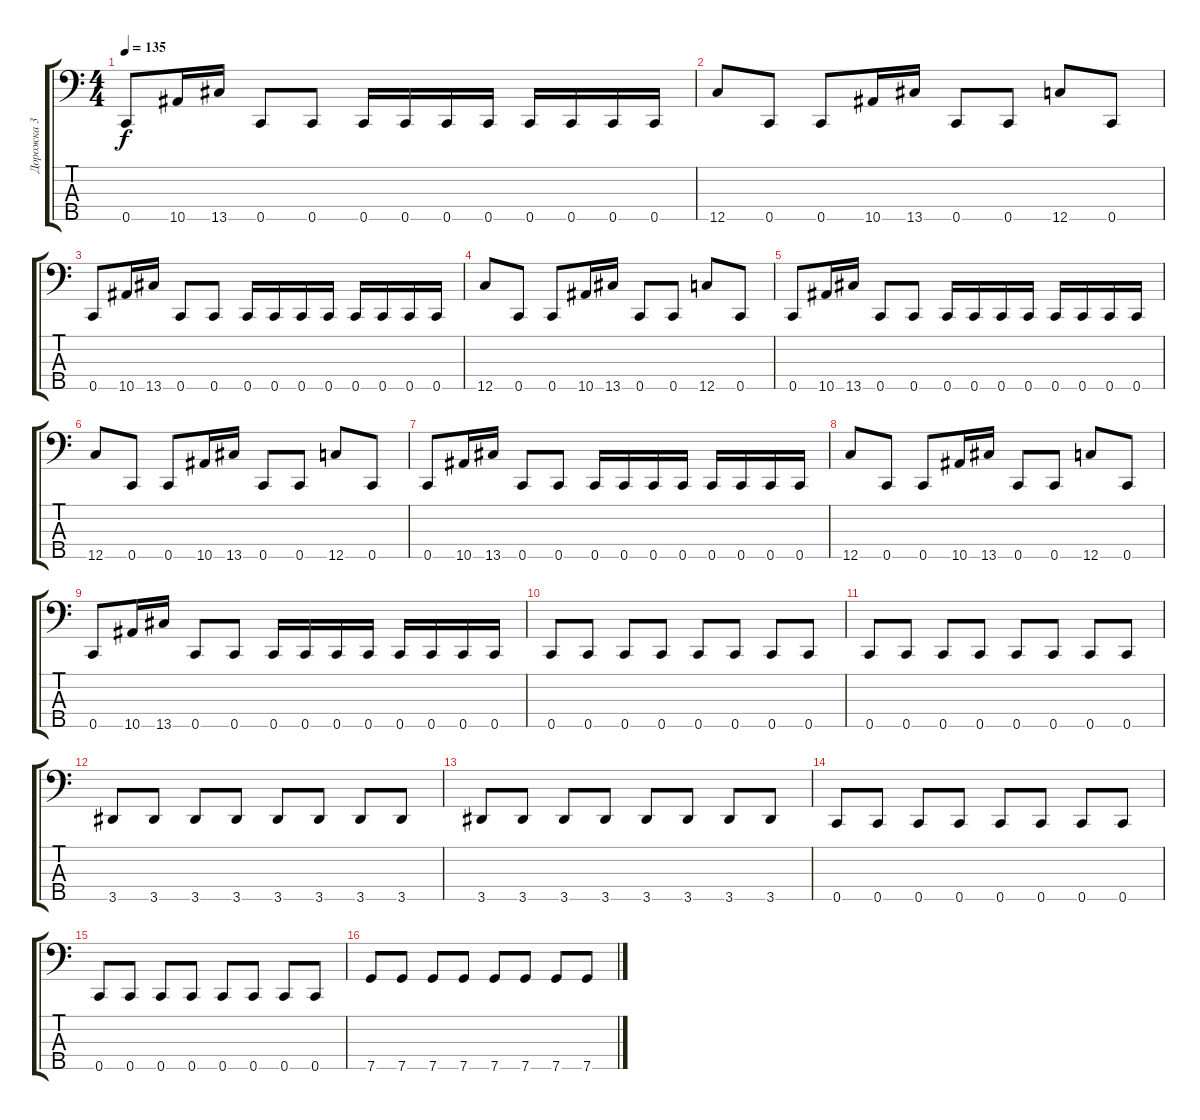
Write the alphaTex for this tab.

\track ("Дорожка 3" "Дорожка 3") {instrument electricbassfinger}
\staff {score tabs}
\tuning (Ab2 Eb2 Bb1 F1 C1) {hide}
\ts (4 4)
\tempo 135
\clef f4
\ks c
0.5.8{dy f} 10.5.16 13.5.16 0.5.8 0.5.8 0.5.16 0.5.16 0.5.16 0.5.16 0.5.16 0.5.16 0.5.16 0.5.16 |
12.5.8 0.5.8 0.5.8 10.5.16 13.5.16 0.5.8 0.5.8 12.5.8 0.5.8 |
0.5.8 10.5.16 13.5.16 0.5.8 0.5.8 0.5.16 0.5.16 0.5.16 0.5.16 0.5.16 0.5.16 0.5.16 0.5.16 |
12.5.8 0.5.8 0.5.8 10.5.16 13.5.16 0.5.8 0.5.8 12.5.8 0.5.8 |
0.5.8 10.5.16 13.5.16 0.5.8 0.5.8 0.5.16 0.5.16 0.5.16 0.5.16 0.5.16 0.5.16 0.5.16 0.5.16 |
12.5.8 0.5.8 0.5.8 10.5.16 13.5.16 0.5.8 0.5.8 12.5.8 0.5.8 |
0.5.8 10.5.16 13.5.16 0.5.8 0.5.8 0.5.16 0.5.16 0.5.16 0.5.16 0.5.16 0.5.16 0.5.16 0.5.16 |
12.5.8 0.5.8 0.5.8 10.5.16 13.5.16 0.5.8 0.5.8 12.5.8 0.5.8 |
0.5.8 10.5.16 13.5.16 0.5.8 0.5.8 0.5.16 0.5.16 0.5.16 0.5.16 0.5.16 0.5.16 0.5.16 0.5.16 |
0.5.8 0.5.8 0.5.8 0.5.8 0.5.8 0.5.8 0.5.8 0.5.8 |
0.5.8 0.5.8 0.5.8 0.5.8 0.5.8 0.5.8 0.5.8 0.5.8 |
3.5.8 3.5.8 3.5.8 3.5.8 3.5.8 3.5.8 3.5.8 3.5.8 |
3.5.8 3.5.8 3.5.8 3.5.8 3.5.8 3.5.8 3.5.8 3.5.8 |
0.5.8 0.5.8 0.5.8 0.5.8 0.5.8 0.5.8 0.5.8 0.5.8 |
0.5.8 0.5.8 0.5.8 0.5.8 0.5.8 0.5.8 0.5.8 0.5.8 |
7.5.8 7.5.8 7.5.8 7.5.8 7.5.8 7.5.8 7.5.8 7.5.8
